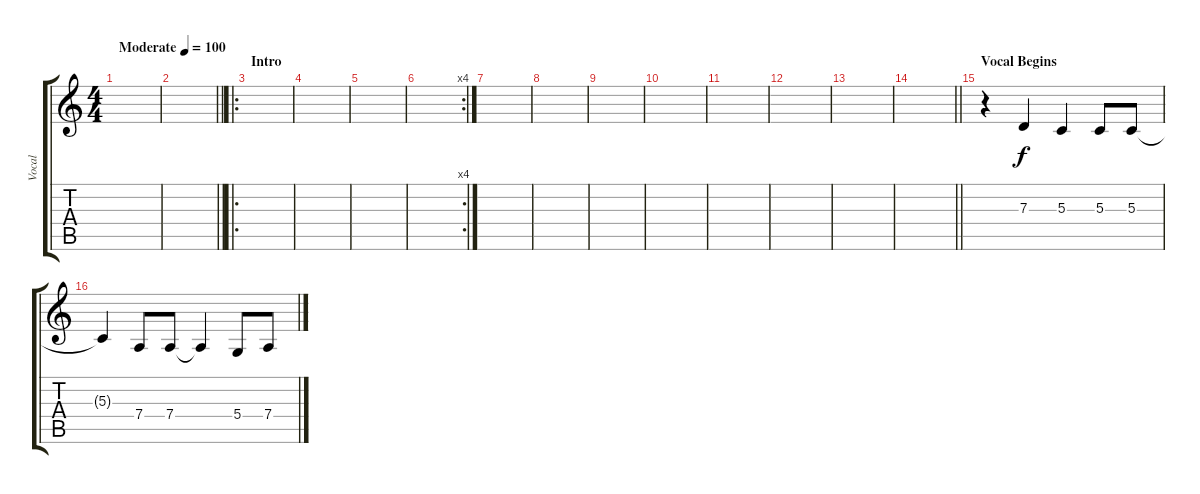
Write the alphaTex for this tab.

\track ("Vocal" "Vocal") {instrument oboe}
\staff {score tabs}
\tuning (E4 B3 G3 D3 A2 E2) {hide}
\ts (4 4)
\tempo (100 "Moderate")
\clef g2
\ks c
|
\barLineRight lightlight
|
\ro
\section ("" "Intro")
|
|
|
\rc 4
|
|
|
|
|
|
|
|
\barLineRight lightlight
|
\section ("" "Vocal Begins")
r.4 7.3.4 5.3.4 5.3.8 5.3.8 |
5.3{t}.4 7.4.8 7.4.8 7.4{t}.4 5.4.8 7.4.8
